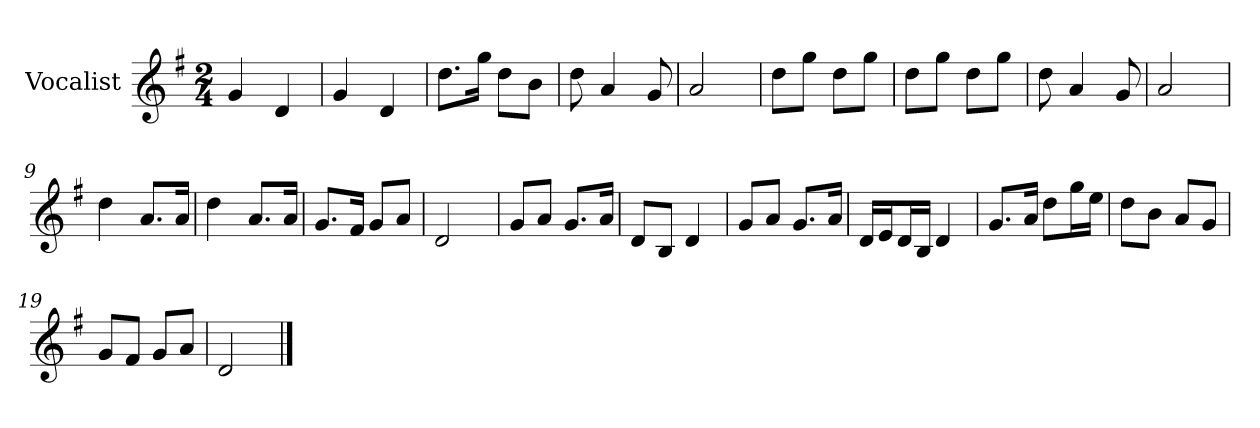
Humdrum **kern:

**kern
*part1
*staff1
*I"Vocalist
*k[f#]
*G:
*M2/4
=
4g
4d
=1
4g
4d
=2
8.ddL
16ggJk
8ddL
8bJ
=3
8dd
4a
8g
=4
2a
=5
8ddL
8ggJ
8ddL
8ggJ
=6
8ddL
8ggJ
8ddL
8ggJ
=7
8dd
4a
8g
=8
2a
=9
4dd
8.aL
16aJk
=10
4dd
8.aL
16aJk
=11
8.gL
16f#Jk
8gL
8aJ
=12
2d
=13
8gL
8aJ
8.gL
16aJk
=14
8dL
8BJ
4d
=15
8gL
8aJ
8.gL
16aJk
=16
16dLL
16eJ
16dL
16BJJ
4d
=17
8.gL
16aJk
8ddL
16ggL
16eeJJ
=18
8ddL
8bJ
8aL
8gJ
=19
8gL
8f#J
8gL
8aJ
=20
2d
==
*-
